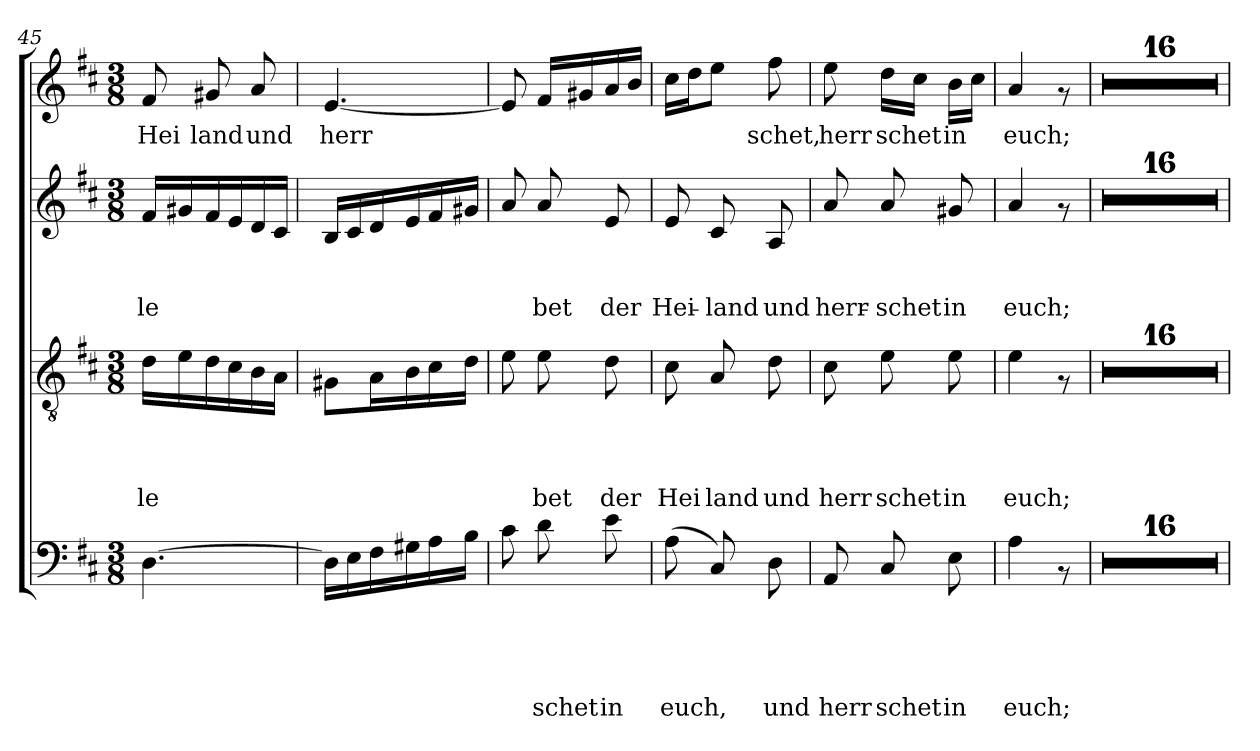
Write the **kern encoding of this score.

**kern	**text	**text	**text	**text	**text	**kern	**text	**text	**text	**text	**kern	**text	**text	**text	**kern	**text
*part4	*part4	*part4	*part4	*part4	*part4	*part3	*part3	*part3	*part3	*part3	*part2	*part2	*part2	*part2	*part1	*part1
*staff4	*staff4	*staff4	*staff4	*staff4	*staff4	*staff3	*staff3	*staff3	*staff3	*staff3	*staff2	*staff2	*staff2	*staff2	*staff1	*staff1
*clefF4	*	*	*	*	*	*clefGv2	*	*	*	*	*clefG2	*	*	*	*clefG2	*
*k[f#c#]	*	*	*	*	*	*k[f#c#]	*	*	*	*	*k[f#c#]	*	*	*	*k[f#c#]	*
*D:	*	*	*	*	*	*D:	*	*	*	*	*D:	*	*	*	*D:	*
*M3/8	*	*	*	*	*	*M3/8	*	*	*	*	*M3/8	*	*	*	*M3/8	*
=45	=45	=45	=45	=45	=45	=45	=45	=45	=45	=45	=45	=45	=45	=45	=45	=45
!	!	!	!	!	!	!	!	!	!	!LO:LY:b	!	!	!	!LO:LY:b	!	!LO:LY:b
[<4.D\	.	.	.	.	.	16d\LL	.	.	.	le	16f#/LL	.	.	le	8f#/	Hei
.	.	.	.	.	.	16e\	.	.	.	.	16g#X/	.	.	.	.	.
!	!	!	!	!	!	!	!	!	!	!	!	!	!	!	!	!LO:LY:b
.	.	.	.	.	.	16d\	.	.	.	.	16f#/	.	.	.	8g#X/	land
.	.	.	.	.	.	16c#\	.	.	.	.	16e/	.	.	.	.	.
!	!	!	!	!	!	!	!	!	!	!	!	!	!	!	!	!LO:LY:b
.	.	.	.	.	.	16B\	.	.	.	.	16d/	.	.	.	8a/	und
.	.	.	.	.	.	16A\JJ	.	.	.	.	16c#/JJ	.	.	.	.	.
!!LO:LB:g=z
=46	=46	=46	=46	=46	=46	=46	=46	=46	=46	=46	=46	=46	=46	=46	=46	=46
!	!	!	!	!	!	!	!	!	!	!	!	!	!	!	!	!LO:LY:b
16D\LL]	.	.	.	.	.	8G#X\L	.	.	.	.	16B/LL	.	.	.	[<4.e/	herr
16E\	.	.	.	.	.	.	.	.	.	.	16c#/	.	.	.	.	.
16F#\	.	.	.	.	.	16A\L	.	.	.	.	16d/	.	.	.	.	.
16G#X\	.	.	.	.	.	16B\	.	.	.	.	16e/	.	.	.	.	.
16A\	.	.	.	.	.	16c#\	.	.	.	.	16f#/	.	.	.	.	.
16B\JJ	.	.	.	.	.	16d\JJ	.	.	.	.	16g#X/JJ	.	.	.	.	.
=47	=47	=47	=47	=47	=47	=47	=47	=47	=47	=47	=47	=47	=47	=47	=47	=47
8c#\	.	.	.	.	.	8e\	.	.	.	.	8a/	.	.	.	8e/]	.
!	!	!	!	!	!LO:LY:b	!	!	!	!	!LO:LY:b	!	!	!	!LO:LY:b	!	!
8d\	.	.	.	.	-schet	8e\	.	.	.	bet	8a/	.	.	bet	16f#/LL	.
.	.	.	.	.	.	.	.	.	.	.	.	.	.	.	16g#X/	.
!	!	!	!	!	!LO:LY:b	!	!	!	!	!LO:LY:b	!	!	!	!LO:LY:b	!	!
8e\	.	.	.	.	in	8d\	.	.	.	der	8e/	.	.	der	16a/	.
.	.	.	.	.	.	.	.	.	.	.	.	.	.	.	16b/JJ	.
=48	=48	=48	=48	=48	=48	=48	=48	=48	=48	=48	=48	=48	=48	=48	=48	=48
!	!	!	!	!	!LO:LY:b	!	!	!	!	!LO:LY:b	!	!	!	!LO:LY:b	!	!
(>8A\	.	.	.	.	euch,	8c#\	.	.	.	Hei	8e/	.	.	Hei-	16cc#\LL	.
.	.	.	.	.	.	.	.	.	.	.	.	.	.	.	16dd\J	.
!	!	!	!	!	!	!	!	!	!	!LO:LY:b	!	!	!	!LO:LY:b	!	!
8C#/)	.	.	.	.	.	8A/	.	.	.	land	8c#/	.	.	-land	8ee\J	.
!	!	!	!	!	!LO:LY:b	!	!	!	!	!LO:LY:b	!	!	!	!LO:LY:b	!	!LO:LY:b
8D\	.	.	.	.	und	8d\	.	.	.	und	8A/	.	.	und	8ff#\	schet,
=49	=49	=49	=49	=49	=49	=49	=49	=49	=49	=49	=49	=49	=49	=49	=49	=49
!	!	!	!	!	!LO:LY:b	!	!	!	!	!LO:LY:b	!	!	!	!LO:LY:b	!	!LO:LY:b
8AA/	.	.	.	.	herr	8c#\	.	.	.	herr	8a/	.	.	herr-	8ee\	herr
!	!	!	!	!	!LO:LY:b	!	!	!	!	!LO:LY:b	!	!	!	!LO:LY:b	!	!LO:LY:b
8C#/	.	.	.	.	schet	8e\	.	.	.	schet	8a/	.	.	-schet	16dd\LL	schet
.	.	.	.	.	.	.	.	.	.	.	.	.	.	.	16cc#\JJ	.
!	!	!	!	!	!LO:LY:b	!	!	!	!	!LO:LY:b	!	!	!	!LO:LY:b	!	!LO:LY:b
8E\	.	.	.	.	in	8e\	.	.	.	in	8g#X/	.	.	in	16b\LL	in
.	.	.	.	.	.	.	.	.	.	.	.	.	.	.	16cc#\JJ	.
=50	=50	=50	=50	=50	=50	=50	=50	=50	=50	=50	=50	=50	=50	=50	=50	=50
!	!	!	!	!	!LO:LY:b	!	!	!	!	!LO:LY:b	!	!	!	!LO:LY:b	!	!LO:LY:b
4A\	.	.	.	.	euch;	4e\	.	.	.	euch;	4a/	.	.	euch;	4a/	euch;
8rAA	.	.	.	.	.	8rF	.	.	.	.	8rf	.	.	.	8rf	.
=51	=51	=51	=51	=51	=51	=51	=51	=51	=51	=51	=51	=51	=51	=51	=51	=51
4.r	.	.	.	.	.	4.r	.	.	.	.	4.r	.	.	.	4.r	.
=52	=52	=52	=52	=52	=52	=52	=52	=52	=52	=52	=52	=52	=52	=52	=52	=52
4.r	.	.	.	.	.	4.r	.	.	.	.	4.r	.	.	.	4.r	.
=53	=53	=53	=53	=53	=53	=53	=53	=53	=53	=53	=53	=53	=53	=53	=53	=53
4.r	.	.	.	.	.	4.r	.	.	.	.	4.r	.	.	.	4.r	.
=54	=54	=54	=54	=54	=54	=54	=54	=54	=54	=54	=54	=54	=54	=54	=54	=54
4.r	.	.	.	.	.	4.r	.	.	.	.	4.r	.	.	.	4.r	.
=55	=55	=55	=55	=55	=55	=55	=55	=55	=55	=55	=55	=55	=55	=55	=55	=55
4.r	.	.	.	.	.	4.r	.	.	.	.	4.r	.	.	.	4.r	.
=56	=56	=56	=56	=56	=56	=56	=56	=56	=56	=56	=56	=56	=56	=56	=56	=56
4.r	.	.	.	.	.	4.r	.	.	.	.	4.r	.	.	.	4.r	.
=57	=57	=57	=57	=57	=57	=57	=57	=57	=57	=57	=57	=57	=57	=57	=57	=57
4.r	.	.	.	.	.	4.r	.	.	.	.	4.r	.	.	.	4.r	.
=58	=58	=58	=58	=58	=58	=58	=58	=58	=58	=58	=58	=58	=58	=58	=58	=58
4.r	.	.	.	.	.	4.r	.	.	.	.	4.r	.	.	.	4.r	.
=59	=59	=59	=59	=59	=59	=59	=59	=59	=59	=59	=59	=59	=59	=59	=59	=59
4.r	.	.	.	.	.	4.r	.	.	.	.	4.r	.	.	.	4.r	.
=60	=60	=60	=60	=60	=60	=60	=60	=60	=60	=60	=60	=60	=60	=60	=60	=60
4.r	.	.	.	.	.	4.r	.	.	.	.	4.r	.	.	.	4.r	.
=61	=61	=61	=61	=61	=61	=61	=61	=61	=61	=61	=61	=61	=61	=61	=61	=61
4.r	.	.	.	.	.	4.r	.	.	.	.	4.r	.	.	.	4.r	.
=62	=62	=62	=62	=62	=62	=62	=62	=62	=62	=62	=62	=62	=62	=62	=62	=62
4.r	.	.	.	.	.	4.r	.	.	.	.	4.r	.	.	.	4.r	.
=63	=63	=63	=63	=63	=63	=63	=63	=63	=63	=63	=63	=63	=63	=63	=63	=63
4.r	.	.	.	.	.	4.r	.	.	.	.	4.r	.	.	.	4.r	.
=64	=64	=64	=64	=64	=64	=64	=64	=64	=64	=64	=64	=64	=64	=64	=64	=64
4.r	.	.	.	.	.	4.r	.	.	.	.	4.r	.	.	.	4.r	.
=65	=65	=65	=65	=65	=65	=65	=65	=65	=65	=65	=65	=65	=65	=65	=65	=65
4.r	.	.	.	.	.	4.r	.	.	.	.	4.r	.	.	.	4.r	.
=66	=66	=66	=66	=66	=66	=66	=66	=66	=66	=66	=66	=66	=66	=66	=66	=66
4.r	.	.	.	.	.	4.r	.	.	.	.	4.r	.	.	.	4.r	.
=	=	=	=	=	=	=	=	=	=	=	=	=	=	=	=	=
*-	*-	*-	*-	*-	*-	*-	*-	*-	*-	*-	*-	*-	*-	*-	*-	*-
